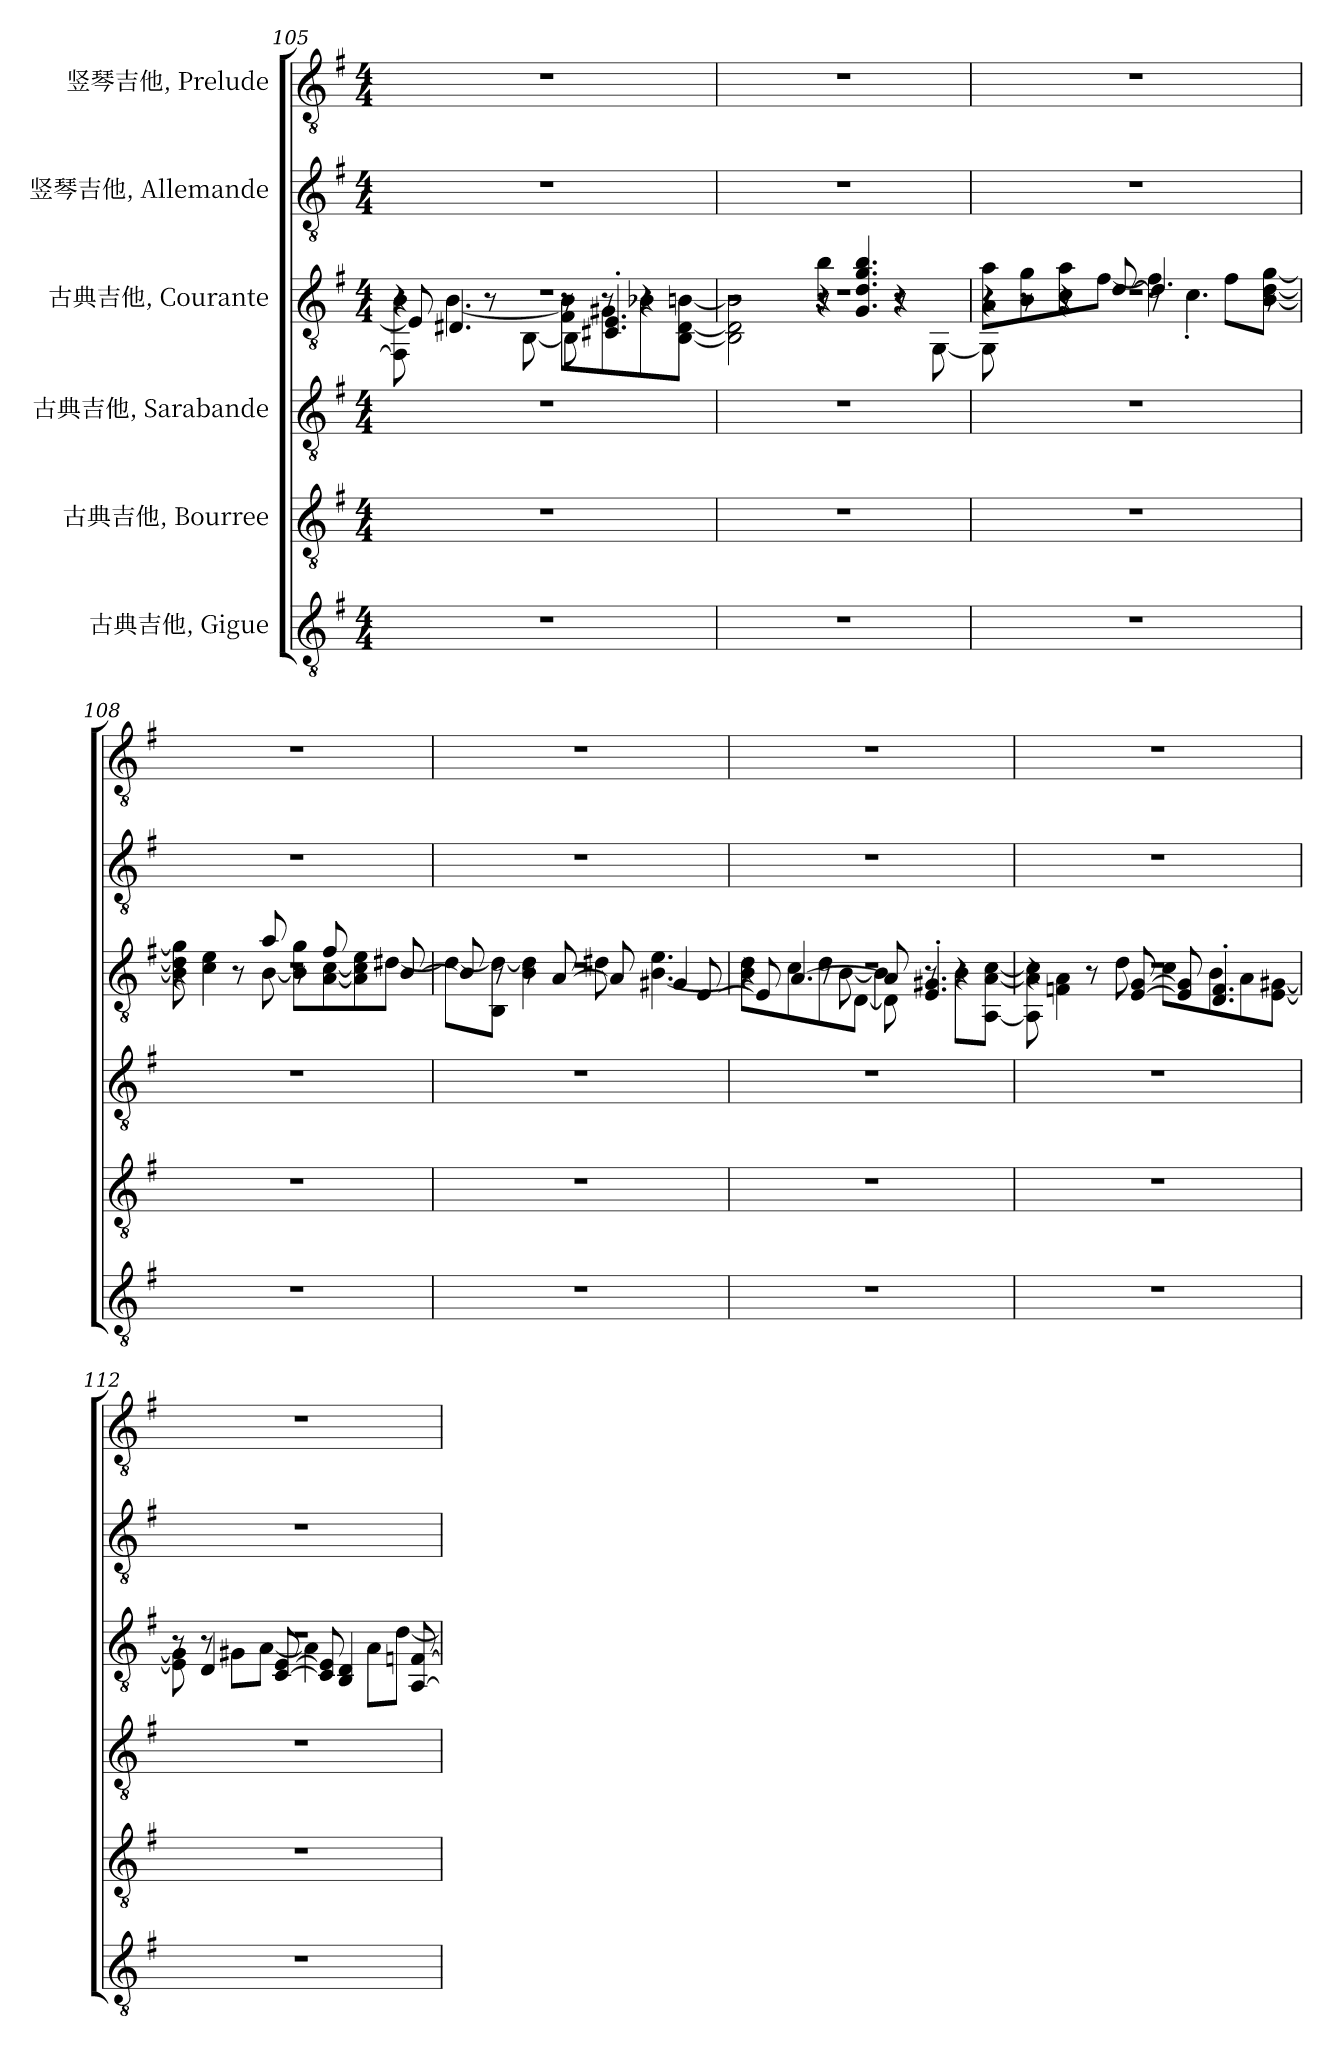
**kern	**kern	**kern	**kern	**kern	**kern
*part6	*part5	*part4	*part3	*part2	*part1
*staff6	*staff5	*staff4	*staff3	*staff2	*staff1
*I"古典吉他, Gigue	*I"古典吉他, Bourree	*I"古典吉他, Sarabande	*I"古典吉他, Courante	*I"竖琴吉他, Allemande	*I"竖琴吉他, Prelude
!!LO:PB:g=z
*clefGv2	*clefGv2	*clefGv2	*clefGv2	*clefGv2	*clefGv2
*k[f#]	*k[f#]	*k[f#]	*k[f#]	*k[f#]	*k[f#]
*M4/4	*M4/4	*M4/4	*M4/4	*M4/4	*M4/4
=105	=105	=105	=105	=105	=105
*	*	*	*^	*	*
*	*	*	*	*^	*	*
*	*	*	*	*	*^	*	*
1r	1r	1r	1r	8FF#\] 8B\	8E/]	4r	1r	1r
.	.	.	.	[4.B\	4.D#X/	.	.	.
.	.	.	.	.	.	8r	.	.
.	.	.	.	.	.	[8BB\	.	.
.	.	.	.	8F#\ 8B\]L	8r	8BB\]	.	.
.	.	.	.	8G#X\	4.C#X/' 4.E/'	8r	.	.
.	.	.	.	8B-X\	.	4r	.	.
.	.	.	.	[8BB\ [8D#\ [8Bn\J	.	.	.	.
=106	=106	=106	=106	=106	=106	=106	=106	=106
1r	1r	1r	1r	2BB\] 2D#\] 2B\]	2r	2r	1r	1r
.	.	.	.	4b'\	8r	4r	.	.
.	.	.	.	.	4.G/ 4.d/ 4.g/ 4.b/	.	.	.
.	.	.	.	4r	.	8r	.	.
.	.	.	.	.	.	[8GG\	.	.
=107	=107	=107	=107	=107	=107	=107	=107	=107
1r	1r	1r	1r	8A\ 8a\L	4r	8GG\]	1r	1r
.	.	.	.	8B\ 8g\	.	8r	.	.
.	.	.	.	8c\ 8a\	8r	4r	.	.
.	.	.	.	[8f#\J	[8d/	.	.	.
.	.	.	.	4f#\]	4.d/]	8r	.	.
.	.	.	.	.	.	4.c'\	.	.
.	.	.	.	8f#\L	.	.	.	.
.	.	.	.	[8B\ [8d\ [8g\J	8r	.	.	.
*	*	*	*	*	*v	*v	*	*
!!LO:LB:g=z
=108	=108	=108	=108	=108	=108	=108	=108
1r	1r	1r	1r	8B\] 8d\] 8g\]	4r	1r	1r
.	.	.	.	4c\ 4e\	.	.	.
.	.	.	.	.	8r	.	.
.	.	.	.	[8B\	8a/	.	.
.	.	.	.	8B\] 8g\L	8r	.	.
.	.	.	.	[8A\ [8c\	8f#/	.	.
.	.	.	.	8A\] 8c\] 8e\	8r	.	.
.	.	.	.	[8d#X\J	[8B/	.	.
=109	=109	=109	=109	=109	=109	=109	=109
1r	1r	1r	1r	8d#\L_	8B/]	1r	1r
.	.	.	.	8BB\ 8d#\_J	8r	.	.
.	.	.	.	4B\ 4d#\]	8r	.	.
.	.	.	.	.	[8A/	.	.
.	.	.	.	8d#X\	8A/]	.	.
.	.	.	.	[4.B\ 4.e\	4G#X/	.	.
.	.	.	.	.	[8E/	.	.
=110	=110	=110	=110	=110	=110	=110	=110
*	*	*	*	*	*^	*	*
1r	1r	1r	1r	8B\] 8d\L	8E/]	4r	1r	1r
.	.	.	.	8c\	[4.A/	.	.	.
.	.	.	.	8d\	.	8r	.	.
.	.	.	.	[8D\J	.	[8B\	.	.
.	.	.	.	8D\]	8A/]	4B\]	.	.
.	.	.	.	8r	4.E/' 4.G#X/'	.	.	.
.	.	.	.	8B\L	.	4r	.	.
.	.	.	.	[8AA\ [8A\ [8c\J	.	.	.	.
*	*	*	*	*	*v	*v	*	*
!!LO:PB:g=z
=111	=111	=111	=111	=111	=111	=111	=111
1r	1r	1r	1r	8AA\] 8A\] 8c\]	4r	1r	1r
.	.	.	.	4Fn\ 4A\	.	.	.
.	.	.	.	.	8r	.	.
.	.	.	.	8d\	[8E/ [8G/	.	.
.	.	.	.	8c\L	8E/] 8G/]	.	.
.	.	.	.	8B\	4.D/' 4.F/'	.	.
.	.	.	.	8A\	.	.	.
.	.	.	.	[8E\ [8G#X\J	.	.	.
=112	=112	=112	=112	=112	=112	=112	=112
1r	1r	1r	1r	8E\] 8G#\]	8r	1r	1r
.	.	.	.	8r	4D/	.	.
.	.	.	.	8G#X\L	.	.	.
.	.	.	.	[8A\J	[8C/ [8E/	.	.
.	.	.	.	4A\]	8C/] 8E/]	.	.
.	.	.	.	.	4BB/ 4D/	.	.
.	.	.	.	8A\L	.	.	.
.	.	.	.	[8d\J	[8AA/ [8Fn/	.	.
*	*	*	*v	*v	*v	*	*
=	=	=	=	=	=
*-	*-	*-	*-	*-	*-
